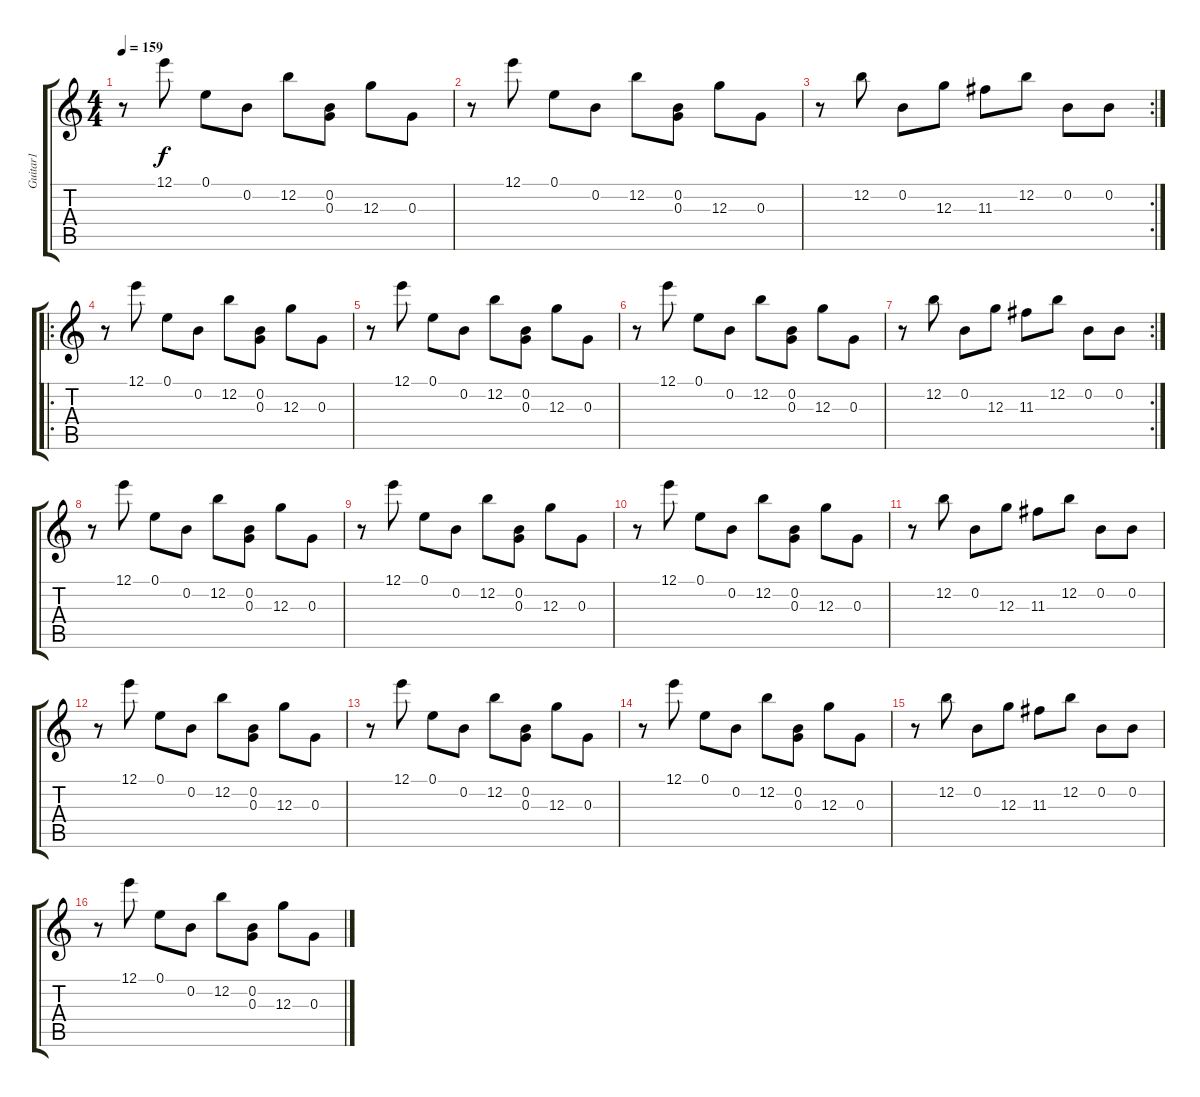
\track ("Guitar1" "Guitar1") {instrument overdrivenguitar}
\staff {score tabs}
\tuning (E4 B3 G3 D3 A2 E2) {hide}
\ts (4 4)
\tempo 159
\clef g2
\ks c
r.8{dy f} 12.1.8 0.1.8 0.2.8 12.2.8 (0.2 0.3).8 12.3.8 0.3.8 |
r.8 12.1.8 0.1.8 0.2.8 12.2.8 (0.2 0.3).8 12.3.8 0.3.8 |
\rc 2
r.8 12.2.8 0.2.8 12.3.8 11.3.8 12.2.8 0.2.8 0.2.8 |
\ro
r.8 12.1.8 0.1.8 0.2.8 12.2.8 (0.2 0.3).8 12.3.8 0.3.8 |
r.8 12.1.8 0.1.8 0.2.8 12.2.8 (0.2 0.3).8 12.3.8 0.3.8 |
r.8 12.1.8 0.1.8 0.2.8 12.2.8 (0.2 0.3).8 12.3.8 0.3.8 |
\rc 2
r.8 12.2.8 0.2.8 12.3.8 11.3.8 12.2.8 0.2.8 0.2.8 |
r.8 12.1.8 0.1.8 0.2.8 12.2.8 (0.2 0.3).8 12.3.8 0.3.8 |
r.8 12.1.8 0.1.8 0.2.8 12.2.8 (0.2 0.3).8 12.3.8 0.3.8 |
r.8 12.1.8 0.1.8 0.2.8 12.2.8 (0.2 0.3).8 12.3.8 0.3.8 |
r.8 12.2.8 0.2.8 12.3.8 11.3.8 12.2.8 0.2.8 0.2.8 |
r.8 12.1.8 0.1.8 0.2.8 12.2.8 (0.2 0.3).8 12.3.8 0.3.8 |
r.8 12.1.8 0.1.8 0.2.8 12.2.8 (0.2 0.3).8 12.3.8 0.3.8 |
r.8 12.1.8 0.1.8 0.2.8 12.2.8 (0.2 0.3).8 12.3.8 0.3.8 |
r.8 12.2.8 0.2.8 12.3.8 11.3.8 12.2.8 0.2.8 0.2.8 |
r.8 12.1.8 0.1.8 0.2.8 12.2.8 (0.2 0.3).8 12.3.8 0.3.8
